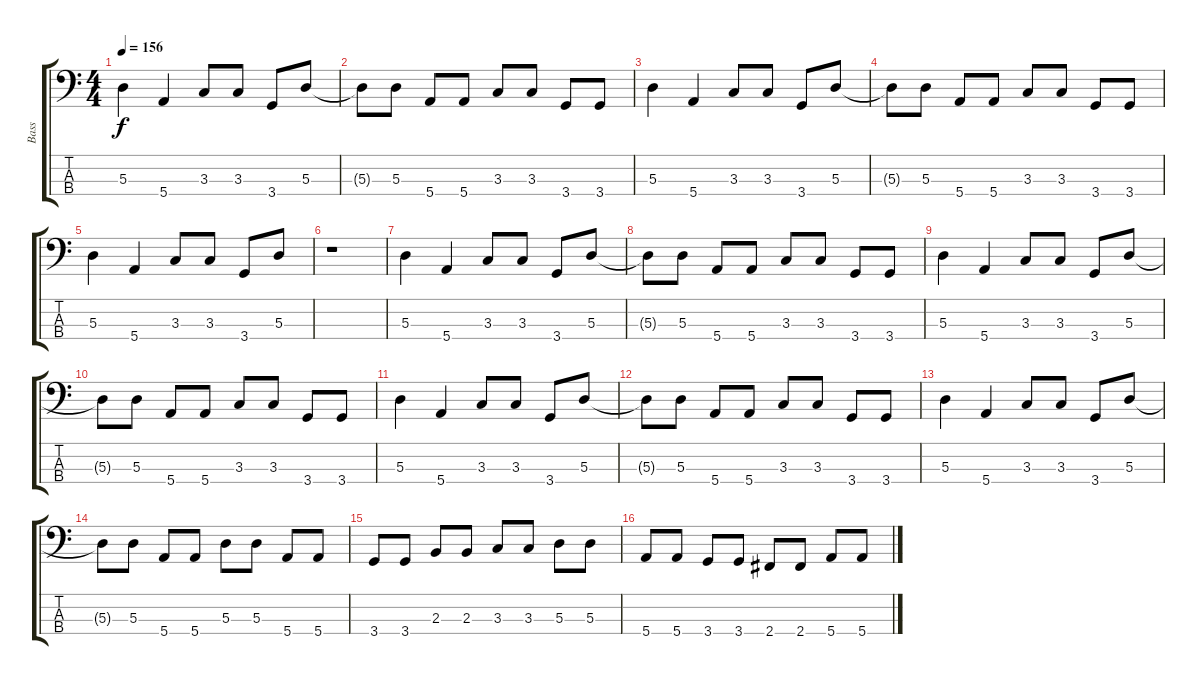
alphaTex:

\track ("Bass" "Bass") {instrument electricbasspick}
\staff {score tabs}
\tuning (G2 D2 A1 E1) {hide}
\ts (4 4)
\tempo 156
\clef f4
\ks c
5.3.4{dy f} 5.4.4 3.3.8 3.3.8 3.4.8 5.3.8 |
5.3{t}.8 5.3.8 5.4.8 5.4.8 3.3.8 3.3.8 3.4.8 3.4.8 |
5.3.4 5.4.4 3.3.8 3.3.8 3.4.8 5.3.8 |
5.3{t}.8 5.3.8 5.4.8 5.4.8 3.3.8 3.3.8 3.4.8 3.4.8 |
5.3.4 5.4.4 3.3.8 3.3.8 3.4.8 5.3.8 |
r.1 |
5.3.4 5.4.4 3.3.8 3.3.8 3.4.8 5.3.8 |
5.3{t}.8 5.3.8 5.4.8 5.4.8 3.3.8 3.3.8 3.4.8 3.4.8 |
5.3.4 5.4.4 3.3.8 3.3.8 3.4.8 5.3.8 |
5.3{t}.8 5.3.8 5.4.8 5.4.8 3.3.8 3.3.8 3.4.8 3.4.8 |
5.3.4 5.4.4 3.3.8 3.3.8 3.4.8 5.3.8 |
5.3{t}.8 5.3.8 5.4.8 5.4.8 3.3.8 3.3.8 3.4.8 3.4.8 |
5.3.4 5.4.4 3.3.8 3.3.8 3.4.8 5.3.8 |
5.3{t}.8 5.3.8 5.4.8 5.4.8 5.3.8 5.3.8 5.4.8 5.4.8 |
3.4.8 3.4.8 2.3.8 2.3.8 3.3.8 3.3.8 5.3.8 5.3.8 |
5.4.8 5.4.8 3.4.8 3.4.8 2.4.8 2.4.8 5.4.8 5.4.8
